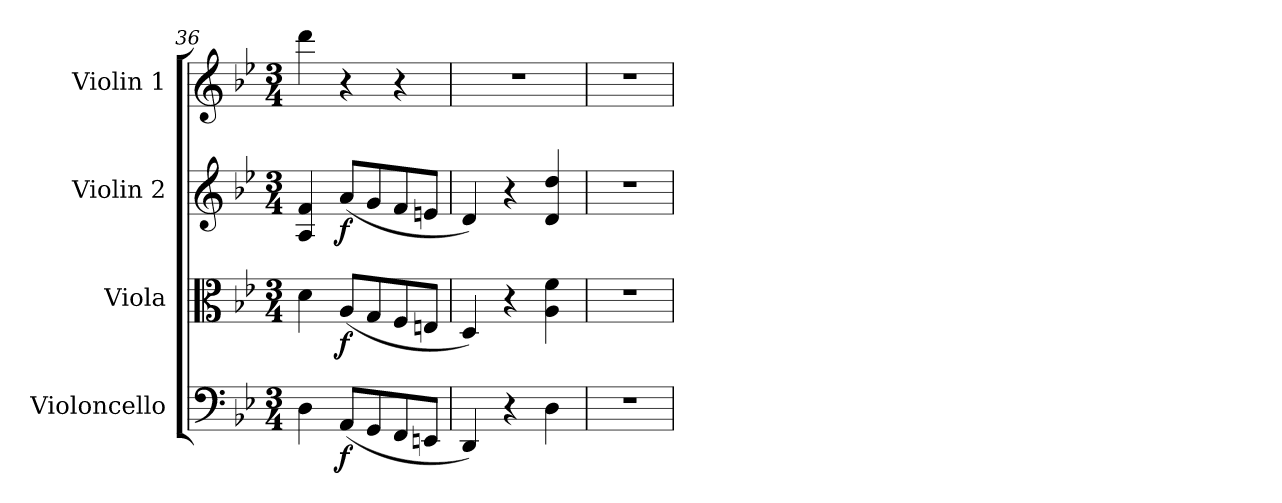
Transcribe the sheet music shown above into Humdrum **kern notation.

**kern	**dynam	**kern	**dynam	**kern	**dynam	**kern
*part4	*part4	*part3	*part3	*part2	*part2	*part1
*staff4	*staff4	*staff3	*staff3	*staff2	*staff2	*staff1
*I"Violoncello	*	*I"Viola	*	*I"Violin 2	*	*I"Violin 1
*I'Vc	*	*I'Vla	*	*I'Vln	*	*I'Vln
!!LO:PB:g=z
*clefF4	*	*clefC3	*	*clefG2	*	*clefG2
*k[b-e-]	*	*k[b-e-]	*	*k[b-e-]	*	*k[b-e-]
*M3/4	*	*M3/4	*	*M3/4	*	*M3/4
=36	=36	=36	=36	=36	=36	=36
4D\	.	4d\	.	4A/ 4f/	.	4ddd\
!	!LO:DY:b	!	!LO:DY:b	!	!LO:DY:b	!
(8AA/L	f	(8A/L	f	(8a/L	f	4r
8GG/	.	8G/	.	8g/	.	.
8FF/	.	8F/	.	8f/	.	4r
8EEn/J	.	8En/J	.	8en/J	.	.
=37	=37	=37	=37	=37	=37	=37
4DD/)	.	4D/)	.	4d/)	.	2.r
4r	.	4r	.	4r	.	.
4D\	.	4A\ 4f\	.	4d/ 4dd/	.	.
=38	=38	=38	=38	=38	=38	=38
2.r	.	2.r	.	2.r	.	2.r
=	=	=	=	=	=	=
*-	*-	*-	*-	*-	*-	*-
